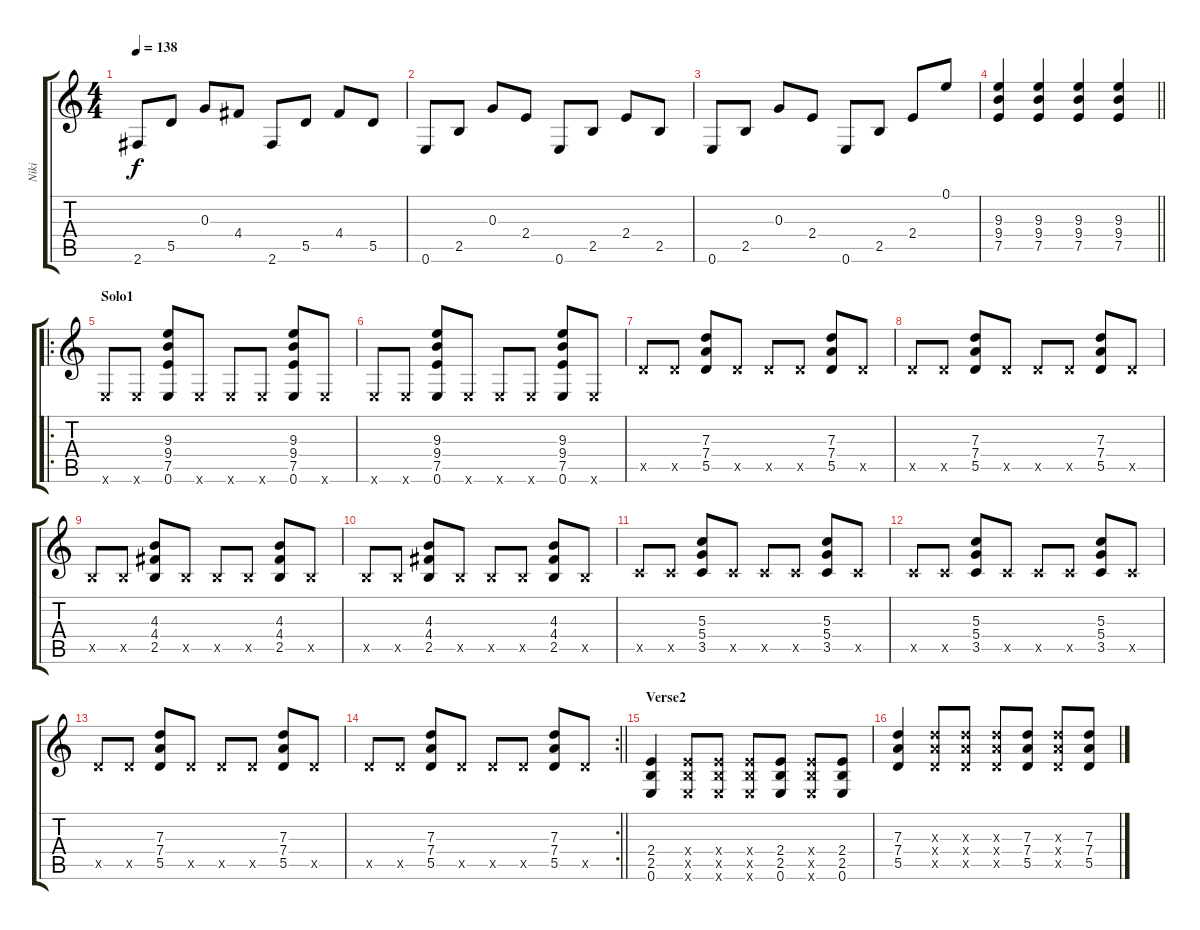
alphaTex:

\track ("Niki" "Niki") {instrument overdrivenguitar}
\staff {score tabs}
\tuning (E4 B3 G3 D3 A2 E2) {hide}
\ts (4 4)
\tempo 138
\clef g2
\ks c
2.6.8{dy f} 5.5.8 0.3.8 4.4.8 2.6.8 5.5.8 4.4.8 5.5.8 |
0.6.8 2.5.8 0.3.8 2.4.8 0.6.8 2.5.8 2.4.8 2.5.8 |
0.6.8 2.5.8 0.3.8 2.4.8 0.6.8 2.5.8 2.4.8 0.1.8 |
\barLineRight lightlight
(9.3 9.4 7.5).4 (9.3 9.4 7.5).4 (9.3 9.4 7.5).4 (9.3 9.4 7.5).4 |
\ro
\section ("" "Solo1")
0.6{x}.8 0.6{x}.8 (9.3 9.4 7.5 0.6).8 0.6{x}.8 0.6{x}.8 0.6{x}.8 (9.3 9.4 7.5 0.6).8 0.6{x}.8 |
0.6{x}.8 0.6{x}.8 (9.3 9.4 7.5 0.6).8 0.6{x}.8 0.6{x}.8 0.6{x}.8 (9.3 9.4 7.5 0.6).8 0.6{x}.8 |
5.5{x}.8 5.5{x}.8 (7.3 7.4 5.5).8 5.5{x}.8 5.5{x}.8 5.5{x}.8 (7.3 7.4 5.5).8 5.5{x}.8 |
5.5{x}.8 5.5{x}.8 (7.3 7.4 5.5).8 5.5{x}.8 5.5{x}.8 5.5{x}.8 (7.3 7.4 5.5).8 5.5{x}.8 |
2.5{x}.8 2.5{x}.8 (4.3 4.4 2.5).8 2.5{x}.8 2.5{x}.8 2.5{x}.8 (4.3 4.4 2.5).8 2.5{x}.8 |
2.5{x}.8 2.5{x}.8 (4.3 4.4 2.5).8 2.5{x}.8 2.5{x}.8 2.5{x}.8 (4.3 4.4 2.5).8 2.5{x}.8 |
3.5{x}.8 3.5{x}.8 (5.3 5.4 3.5).8 3.5{x}.8 3.5{x}.8 3.5{x}.8 (5.3 5.4 3.5).8 3.5{x}.8 |
3.5{x}.8 3.5{x}.8 (5.3 5.4 3.5).8 3.5{x}.8 3.5{x}.8 3.5{x}.8 (5.3 5.4 3.5).8 3.5{x}.8 |
5.5{x}.8 5.5{x}.8 (7.3 7.4 5.5).8 5.5{x}.8 5.5{x}.8 5.5{x}.8 (7.3 7.4 5.5).8 5.5{x}.8 |
\rc 2
\barLineRight lightlight
5.5{x}.8 5.5{x}.8 (7.3 7.4 5.5).8 5.5{x}.8 5.5{x}.8 5.5{x}.8 (7.3 7.4 5.5).8 5.5{x}.8 |
\section ("" "Verse2")
(2.4 2.5 0.6).4 (2.4{x} 2.5{x} 0.6{x}).8 (2.4{x} 2.5{x} 0.6{x}).8 (2.4{x} 2.5{x} 0.6{x}).8 (2.4 2.5 0.6).8 (2.4{x} 2.5{x} 0.6{x}).8 (2.4 2.5 0.6).8 |
(7.3 7.4 5.5).4 (7.3{x} 7.4{x} 5.5{x}).8 (7.3{x} 7.4{x} 5.5{x}).8 (7.3{x} 7.4{x} 5.5{x}).8 (7.3 7.4 5.5).8 (7.3{x} 7.4{x} 5.5{x}).8 (7.3 7.4 5.5).8
